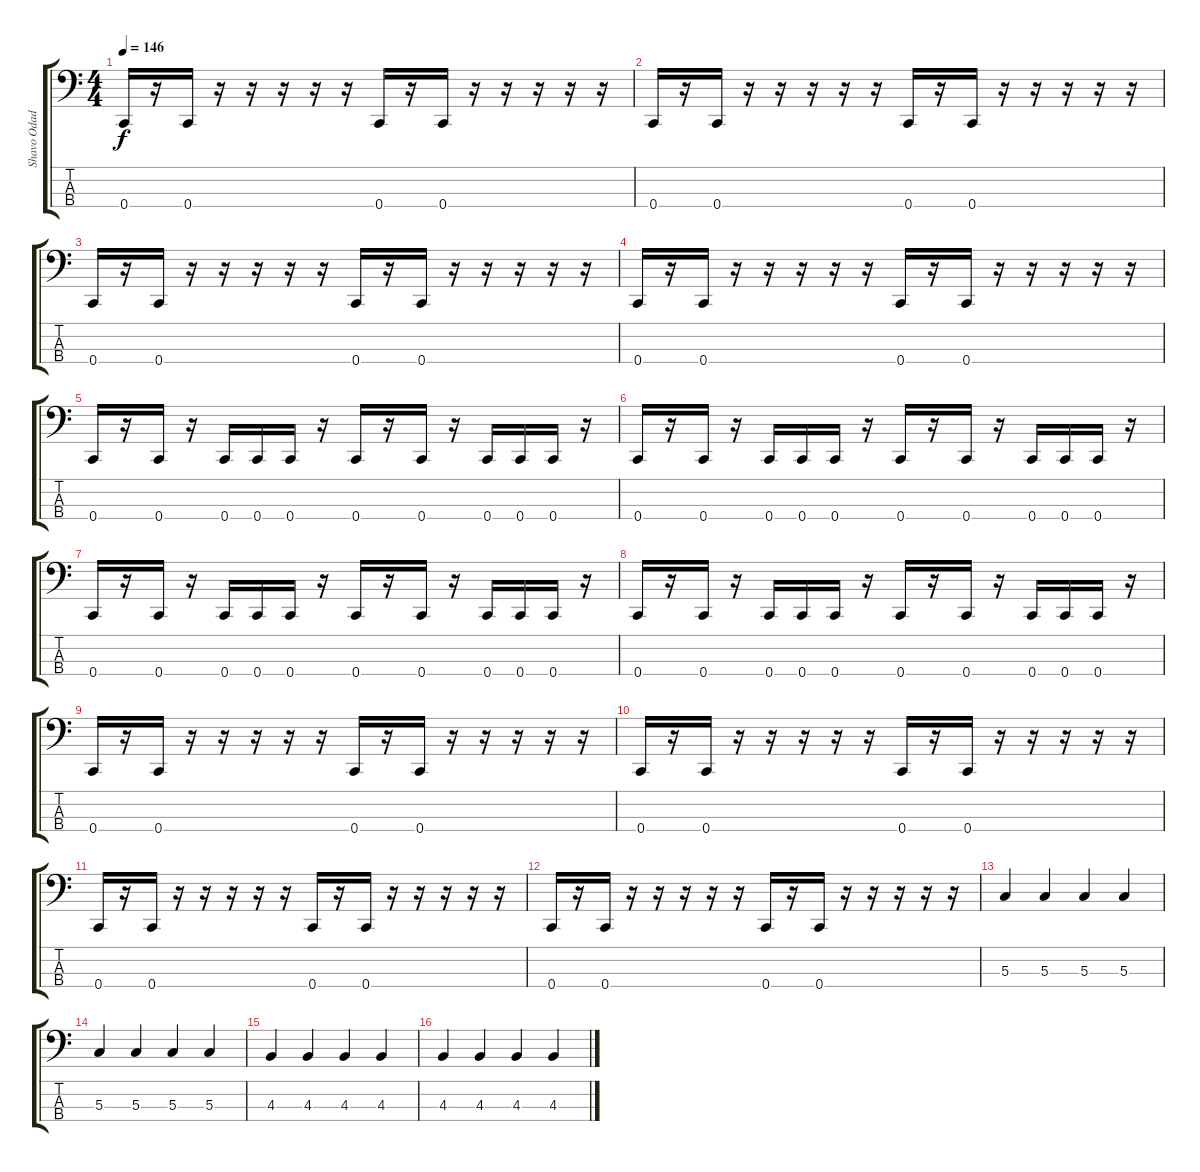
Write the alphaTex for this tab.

\track ("Shavo Odadjian" "Shavo Odad") {instrument electricbasspick}
\staff {score tabs}
\tuning (F2 C2 G1 C1) {hide}
\ts (4 4)
\tempo 146
\clef f4
\ks c
0.4.16{dy f instrument electricbasspick} r.16 0.4.16 r.16 r.16 r.16 r.16 r.16 0.4.16 r.16 0.4.16 r.16 r.16 r.16 r.16 r.16 |
0.4.16 r.16 0.4.16 r.16 r.16 r.16 r.16 r.16 0.4.16 r.16 0.4.16 r.16 r.16 r.16 r.16 r.16 |
0.4.16 r.16 0.4.16 r.16 r.16 r.16 r.16 r.16 0.4.16 r.16 0.4.16 r.16 r.16 r.16 r.16 r.16 |
0.4.16 r.16 0.4.16 r.16 r.16 r.16 r.16 r.16 0.4.16 r.16 0.4.16 r.16 r.16 r.16 r.16 r.16 |
0.4.16 r.16 0.4.16 r.16 0.4.16 0.4.16 0.4.16 r.16 0.4.16 r.16 0.4.16 r.16 0.4.16 0.4.16 0.4.16 r.16 |
0.4.16 r.16 0.4.16 r.16 0.4.16 0.4.16 0.4.16 r.16 0.4.16 r.16 0.4.16 r.16 0.4.16 0.4.16 0.4.16 r.16 |
0.4.16 r.16 0.4.16 r.16 0.4.16 0.4.16 0.4.16 r.16 0.4.16 r.16 0.4.16 r.16 0.4.16 0.4.16 0.4.16 r.16 |
0.4.16 r.16 0.4.16 r.16 0.4.16 0.4.16 0.4.16 r.16 0.4.16 r.16 0.4.16 r.16 0.4.16 0.4.16 0.4.16 r.16 |
0.4.16 r.16 0.4.16 r.16 r.16 r.16 r.16 r.16 0.4.16 r.16 0.4.16 r.16 r.16 r.16 r.16 r.16 |
0.4.16 r.16 0.4.16 r.16 r.16 r.16 r.16 r.16 0.4.16 r.16 0.4.16 r.16 r.16 r.16 r.16 r.16 |
0.4.16 r.16 0.4.16 r.16 r.16 r.16 r.16 r.16 0.4.16 r.16 0.4.16 r.16 r.16 r.16 r.16 r.16 |
0.4.16 r.16 0.4.16 r.16 r.16 r.16 r.16 r.16 0.4.16 r.16 0.4.16 r.16 r.16 r.16 r.16 r.16 |
5.3.4 5.3.4 5.3.4 5.3.4 |
5.3.4 5.3.4 5.3.4 5.3.4 |
4.3.4 4.3.4 4.3.4 4.3.4 |
4.3.4 4.3.4 4.3.4 4.3.4
